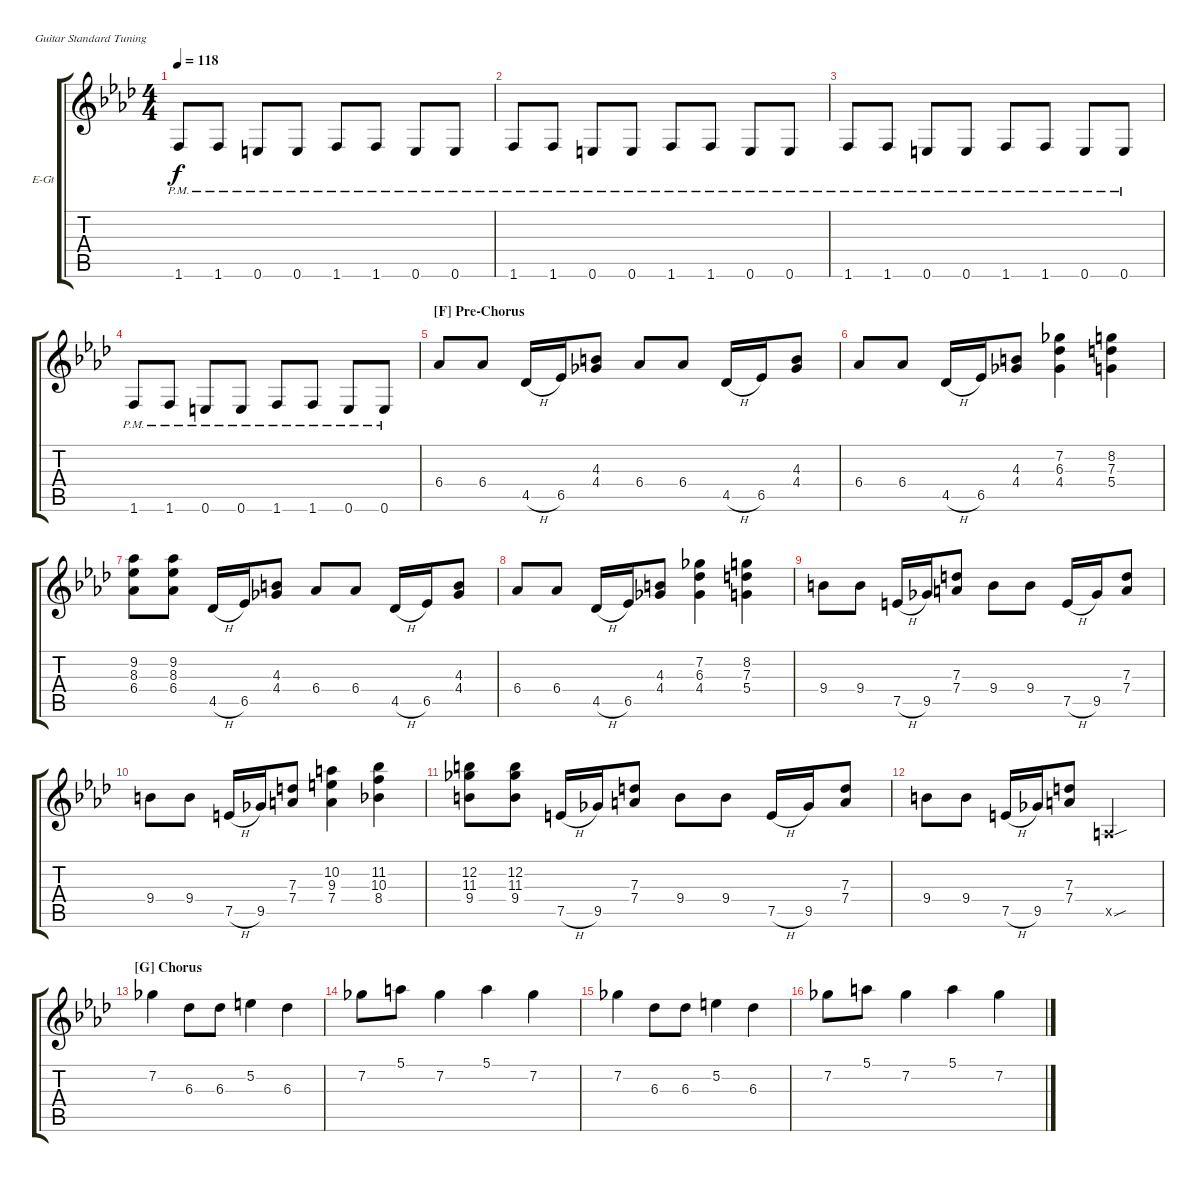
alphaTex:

\bracketExtendMode groupsimilarinstruments
\firstSystemTrackNameOrientation horizontal
\otherSystemsTrackNameOrientation horizontal
\track ("Guitar 2" "E-Gt") {instrument distortionguitar}
\staff {score tabs}
\tuning (E4 B3 G3 D3 A2 E2)
\ts (4 4)
\tempo 118
\clef g2
\scale
1.07692
\ks ab
1.6{pm}.8{dy f} 1.6{pm}.8 0.6{pm}.8 0.6{pm}.8 1.6{pm}.8 1.6{pm}.8 0.6{pm}.8 0.6{pm}.8 |
\scale
0.923077 1.6{pm}.8 1.6{pm}.8 0.6{pm}.8 0.6{pm}.8 1.6{pm}.8 1.6{pm}.8 0.6{pm}.8 0.6{pm}.8 |
\scale
1.07692 1.6{pm}.8 1.6{pm}.8 0.6{pm}.8 0.6{pm}.8 1.6{pm}.8 1.6{pm}.8 0.6{pm}.8 0.6{pm}.8 |
\scale
0.923077 1.6{pm}.8 1.6{pm}.8 0.6{pm}.8 0.6{pm}.8 1.6{pm}.8 1.6{pm}.8 0.6{pm}.8 0.6{pm}.8 |
\section ("F" "Pre-Chorus")
\scale
1.07692 6.4.8 6.4.8 4.5{h}.16 6.5.16 (4.4 4.3).8 6.4.8 6.4.8 4.5{h}.16 6.5.16 (4.4 4.3).8 |
\scale
0.923077 6.4.8 6.4.8 4.5{h}.16 6.5.16 (4.4 4.3).8 (7.2 6.3 4.4).4 (8.2 7.3 5.4).4 |
\scale
1.07692 (9.2 8.3 6.4).8 (9.2 8.3 6.4).8 4.5{h}.16 6.5.16 (4.4 4.3).8 6.4.8 6.4.8 4.5{h}.16 6.5.16 (4.4 4.3).8 |
\scale
0.923077 6.4.8 6.4.8 4.5{h}.16 6.5.16 (4.4 4.3).8 (7.2 6.3 4.4).4 (8.2 7.3 5.4).4 |
\scale
1.07692 9.4.8 9.4.8 7.5{h}.16 9.5.16 (7.4 7.3).8 9.4.8 9.4.8 7.5{h}.16 9.5.16 (7.4 7.3).8 |
\scale
0.923077 9.4.8 9.4.8 7.5{h}.16 9.5.16 (7.4 7.3).8 (10.2 9.3 7.4).4 (11.2 10.3 8.4).4 |
\scale
1.07692 (12.2 11.3 9.4).8 (12.2 11.3 9.4).8 7.5{h}.16 9.5.16 (7.4 7.3).8 9.4.8 9.4.8 7.5{h}.16 9.5.16 (7.4 7.3).8 |
\scale
0.923077 9.4.8 9.4.8 7.5{h}.16 9.5.16 (7.4 7.3).8 0.5{sou x}.2 |
\section ("G" "Chorus")
\scale
1.07692 7.2.4 6.3.8 6.3.8 5.2.4 6.3.4 |
\scale
0.923077 7.2.8 5.1.8 7.2.4 5.1.4 7.2.4 |
\scale
1.07692 7.2.4 6.3.8 6.3.8 5.2.4 6.3.4 |
\scale
0.923077 7.2.8 5.1.8 7.2.4 5.1.4 7.2.4
